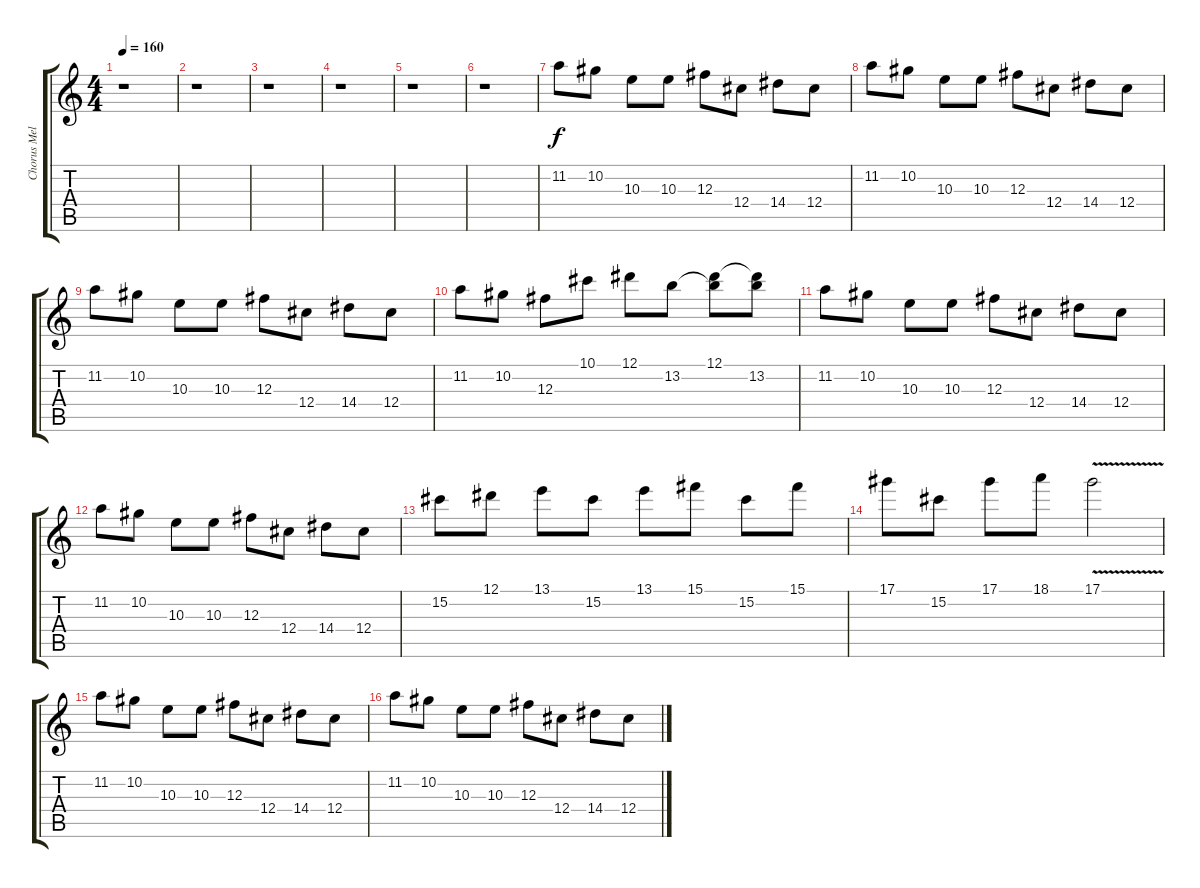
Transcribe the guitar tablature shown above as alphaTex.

\track ("Chorus Melody" "Chorus Mel") {instrument distortionguitar}
\staff {score tabs}
\tuning (Eb4 Bb3 Gb3 Db3 Ab2 Db2) {hide}
\ts (4 4)
\tempo 160
\clef g2
\ks c
r.1{dy f} |
r.1 |
r.1 |
r.1 |
r.1 |
r.1 |
11.2.8 10.2.8 10.3.8 10.3.8 12.3.8 12.4.8 14.4.8 12.4.8 |
11.2.8 10.2.8 10.3.8 10.3.8 12.3.8 12.4.8 14.4.8 12.4.8 |
11.2.8 10.2.8 10.3.8 10.3.8 12.3.8 12.4.8 14.4.8 12.4.8 |
11.2.8 10.2.8 12.3.8 10.1.8 12.1.8 13.2.8 (12.1 13.2{t}).8 (12.1{t} 13.2).8 |
11.2.8 10.2.8 10.3.8 10.3.8 12.3.8 12.4.8 14.4.8 12.4.8 |
11.2.8 10.2.8 10.3.8 10.3.8 12.3.8 12.4.8 14.4.8 12.4.8 |
15.2.8 12.1.8 13.1.8 15.2.8 13.1.8 15.1.8 15.2.8 15.1.8 |
17.1.8 15.2.8 17.1.8 18.1.8 17.1{v}.2 |
11.2.8 10.2.8 10.3.8 10.3.8 12.3.8 12.4.8 14.4.8 12.4.8 |
11.2.8 10.2.8 10.3.8 10.3.8 12.3.8 12.4.8 14.4.8 12.4.8
